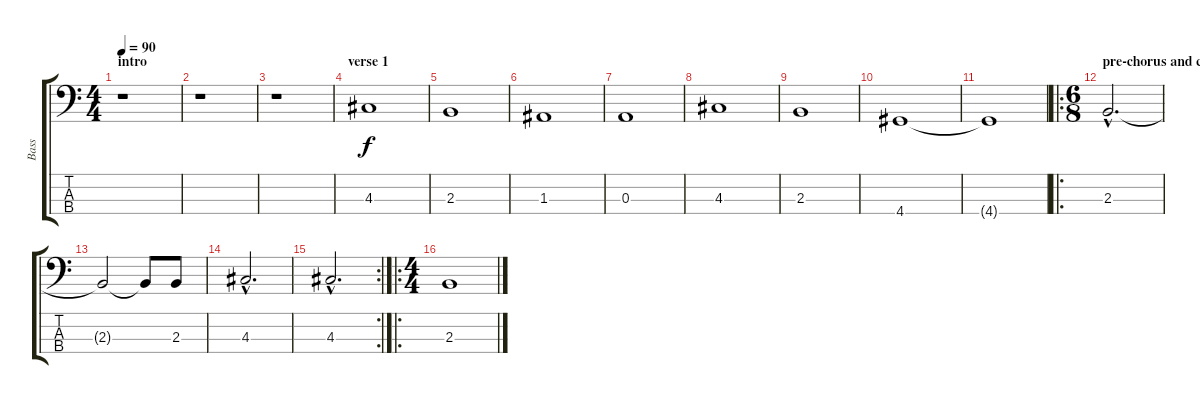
\track ("Bass" "Bass") {instrument fretlessbass}
\staff {score tabs}
\tuning (G2 D2 A1 E1) {hide}
\ts (4 4)
\section ("" "intro")
\tempo 90
\clef f4
\ks c
r.1{dy f instrument fretlessbass} |
r.1 |
r.1 |
\section ("" "verse 1")
4.3.1 |
2.3.1 |
1.3.1 |
0.3.1 |
4.3.1 |
2.3.1 |
4.4.1 |
4.4{t}.1 |
\ro
\ts (6 8)
\section ("" "pre-chorus and chorus 1")
2.3{hac}.2{d} |
2.3{t}.2 2.3{t}.8 2.3.8 |
4.3{hac}.2{d} |
\rc 2
4.3{hac}.2{d} |
\ro
\ts (4 4)
2.3.1
